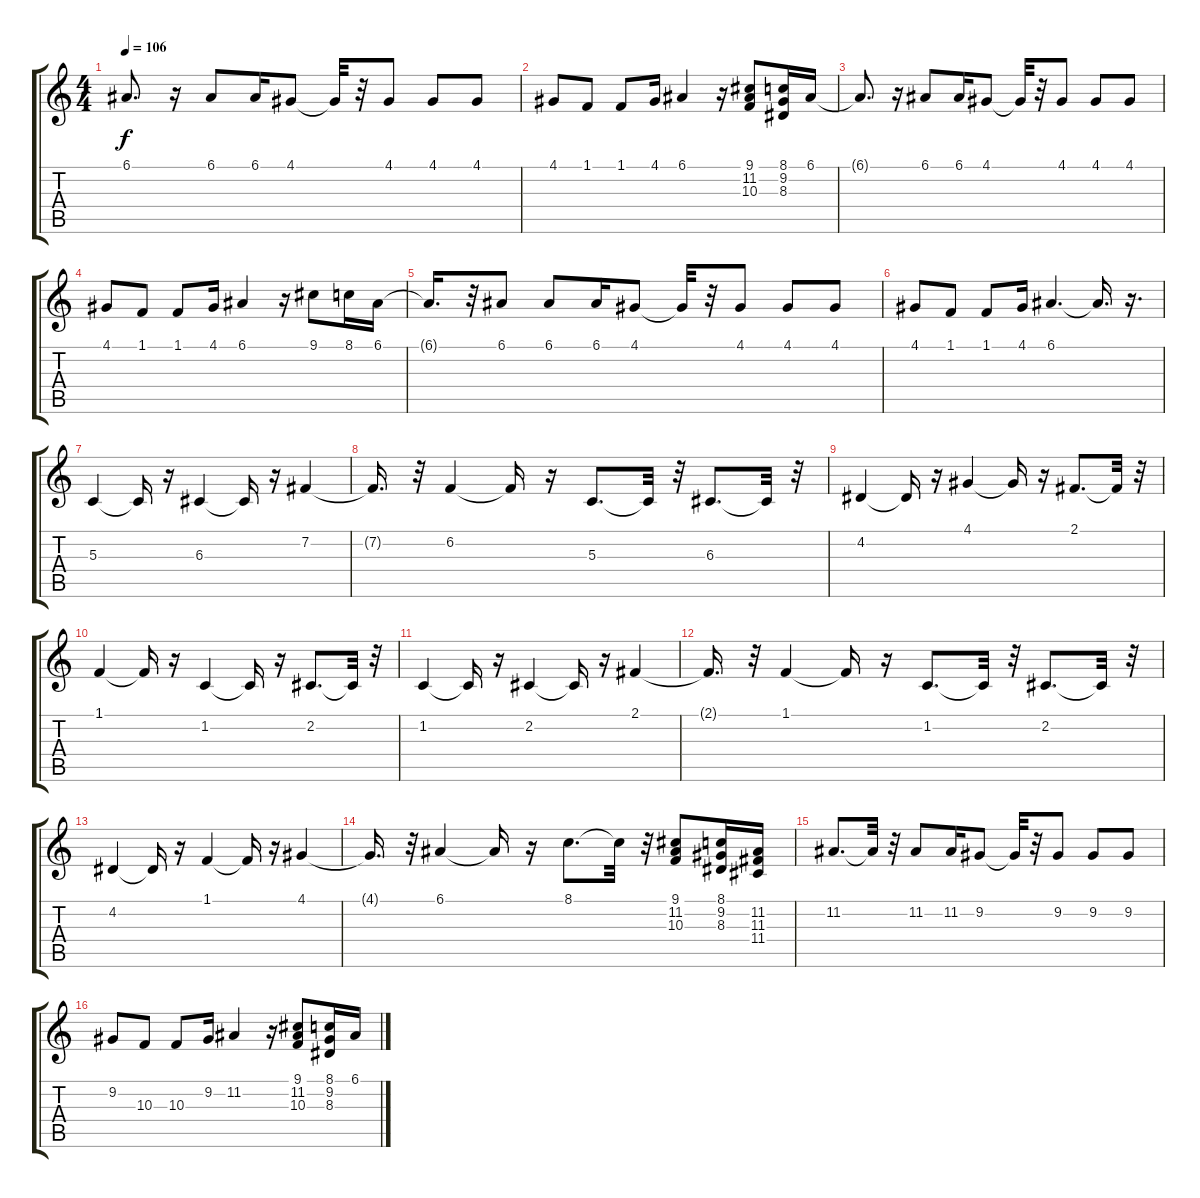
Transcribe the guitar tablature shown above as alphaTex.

\track "" {instrument acousticgrandpiano}
\staff {score tabs}
\tuning (E4 B3 G3 D3 A2 E2) {hide}
\ts (4 4)
\tempo 106
\clef g2
\ks c
6.1{t}.8{d dy f} r.16 6.1.8 6.1.16 4.1.8 4.1{t}.32 r.32 4.1.8 4.1.8 4.1.8 |
4.1.8 1.1.8 1.1.8 4.1.16 6.1.4 r.16 (9.1 11.2 10.3).8 (8.1 9.2 8.3).16 6.1.16 |
6.1{t}.8{d} r.16 6.1.8 6.1.16 4.1.8 4.1{t}.32 r.32 4.1.8 4.1.8 4.1.8 |
4.1.8 1.1.8 1.1.8 4.1.16 6.1.4 r.16 9.1.8 8.1.16 6.1.16 |
6.1{t}.16{d} r.32 6.1.8 6.1.8 6.1.16 4.1.8 4.1{t}.32 r.32 4.1.8 4.1.8 4.1.8 |
4.1.8 1.1.8 1.1.8 4.1.16 6.1.4{d} 6.1{t}.16{d} r.16{d} |
5.3.4 5.3{t}.16 r.16 6.3.4 6.3{t}.16 r.16 7.2.4 |
7.2{t}.16{d} r.32 6.2.4 6.2{t}.16 r.16 5.3.8{d} 5.3{t}.32 r.32 6.3.8{d} 6.3{t}.32 r.32 |
4.2.4 4.2{t}.16 r.16 4.1.4 4.1{t}.16 r.16 2.1.8{d} 2.1{t}.32 r.32 |
1.1.4 1.1{t}.16 r.16 1.2.4 1.2{t}.16 r.16 2.2.8{d} 2.2{t}.32 r.32 |
1.2.4 1.2{t}.16 r.16 2.2.4 2.2{t}.16 r.16 2.1.4 |
2.1{t}.16{d} r.32 1.1.4 1.1{t}.16 r.16 1.2.8{d} 1.2{t}.32 r.32 2.2.8{d} 2.2{t}.32 r.32 |
4.2.4 4.2{t}.16 r.16 1.1.4 1.1{t}.16 r.16 4.1.4 |
4.1{t}.16{d} r.32 6.1.4 6.1{t}.16 r.16 8.1.8{d} 8.1{t}.32 r.32 (9.1 11.2 10.3).8 (8.1 9.2 8.3).16 (11.2 11.3 11.4).16 |
11.2.8{d} 11.2{t}.32 r.32 11.2.8 11.2.16 9.2.8 9.2{t}.32 r.32 9.2.8 9.2.8 9.2.8 |
9.2.8 10.3.8 10.3.8 9.2.16 11.2.4 r.16 (9.1 11.2 10.3).8 (8.1 9.2 8.3).16 6.1.16
